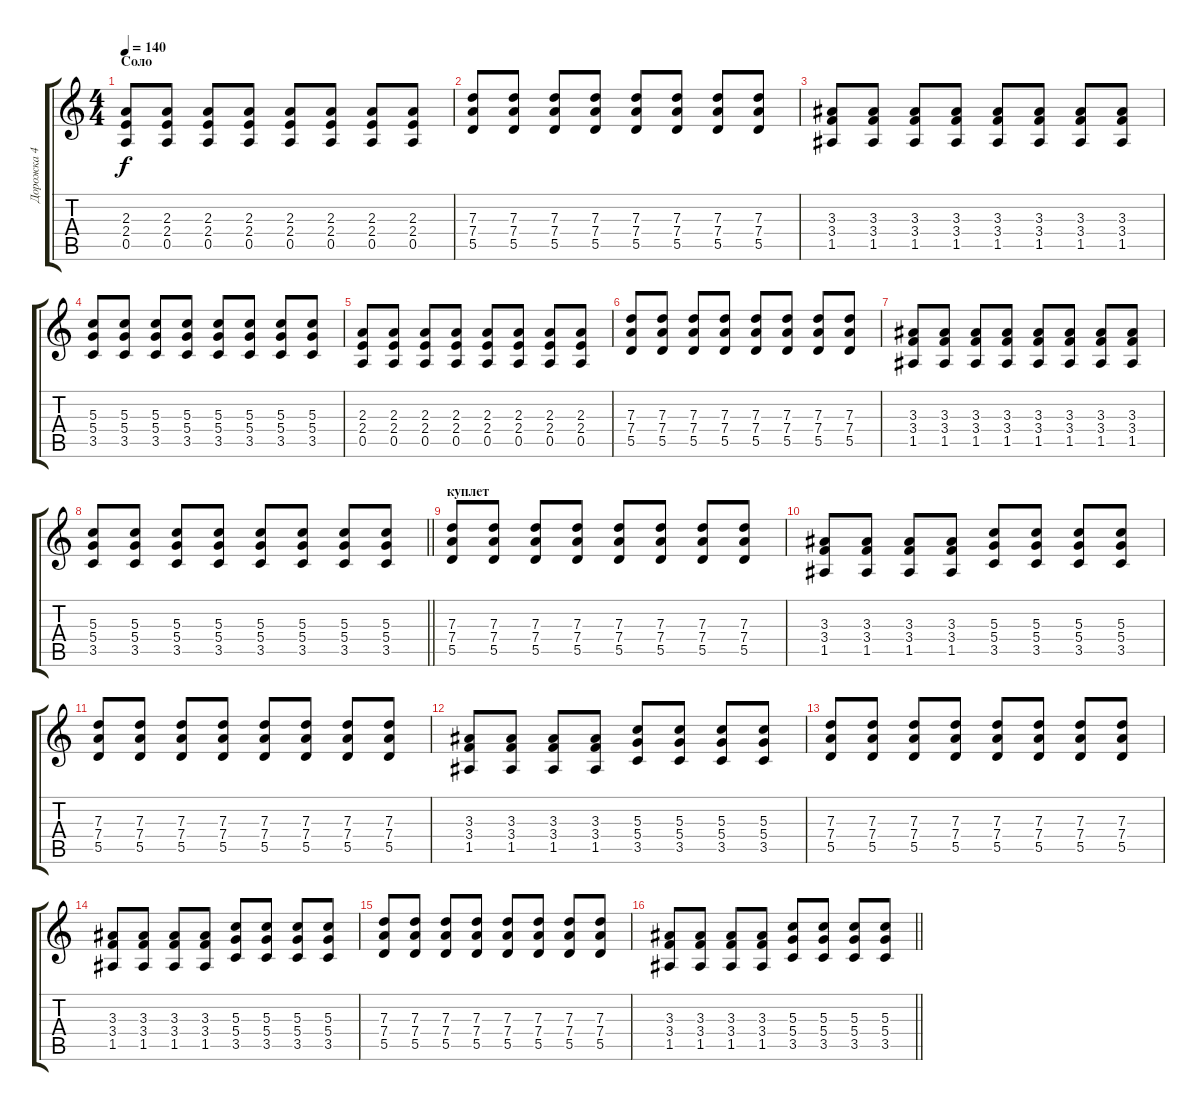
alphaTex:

\track ("Дорожка 4" "Дорожка 4") {instrument distortionguitar}
\staff {score tabs}
\tuning (E4 B3 G3 D3 A2 E2) {hide}
\ts (4 4)
\section ("" "Соло")
\tempo 140
\clef g2
\ks c
(2.3 2.4 0.5).8{dy f} (2.3 2.4 0.5).8 (2.3 2.4 0.5).8 (2.3 2.4 0.5).8 (2.3 2.4 0.5).8 (2.3 2.4 0.5).8 (2.3 2.4 0.5).8 (2.3 2.4 0.5).8 |
(7.3 7.4 5.5).8 (7.3 7.4 5.5).8 (7.3 7.4 5.5).8 (7.3 7.4 5.5).8 (7.3 7.4 5.5).8 (7.3 7.4 5.5).8 (7.3 7.4 5.5).8 (7.3 7.4 5.5).8 |
(3.3 3.4 1.5).8 (3.3 3.4 1.5).8 (3.3 3.4 1.5).8 (3.3 3.4 1.5).8 (3.3 3.4 1.5).8 (3.3 3.4 1.5).8 (3.3 3.4 1.5).8 (3.3 3.4 1.5).8 |
(5.3 5.4 3.5).8 (5.3 5.4 3.5).8 (5.3 5.4 3.5).8 (5.3 5.4 3.5).8 (5.3 5.4 3.5).8 (5.3 5.4 3.5).8 (5.3 5.4 3.5).8 (5.3 5.4 3.5).8 |
(2.3 2.4 0.5).8 (2.3 2.4 0.5).8 (2.3 2.4 0.5).8 (2.3 2.4 0.5).8 (2.3 2.4 0.5).8 (2.3 2.4 0.5).8 (2.3 2.4 0.5).8 (2.3 2.4 0.5).8 |
(7.3 7.4 5.5).8 (7.3 7.4 5.5).8 (7.3 7.4 5.5).8 (7.3 7.4 5.5).8 (7.3 7.4 5.5).8 (7.3 7.4 5.5).8 (7.3 7.4 5.5).8 (7.3 7.4 5.5).8 |
(3.3 3.4 1.5).8 (3.3 3.4 1.5).8 (3.3 3.4 1.5).8 (3.3 3.4 1.5).8 (3.3 3.4 1.5).8 (3.3 3.4 1.5).8 (3.3 3.4 1.5).8 (3.3 3.4 1.5).8 |
\barLineRight lightlight
(5.3 5.4 3.5).8 (5.3 5.4 3.5).8 (5.3 5.4 3.5).8 (5.3 5.4 3.5).8 (5.3 5.4 3.5).8 (5.3 5.4 3.5).8 (5.3 5.4 3.5).8 (5.3 5.4 3.5).8 |
\section ("" "куплет")
(7.3 7.4 5.5).8 (7.3 7.4 5.5).8 (7.3 7.4 5.5).8 (7.3 7.4 5.5).8 (7.3 7.4 5.5).8 (7.3 7.4 5.5).8 (7.3 7.4 5.5).8 (7.3 7.4 5.5).8 |
(3.3 3.4 1.5).8 (3.3 3.4 1.5).8 (3.3 3.4 1.5).8 (3.3 3.4 1.5).8 (5.3 5.4 3.5).8 (5.3 5.4 3.5).8 (5.3 5.4 3.5).8 (5.3 5.4 3.5).8 |
(7.3 7.4 5.5).8 (7.3 7.4 5.5).8 (7.3 7.4 5.5).8 (7.3 7.4 5.5).8 (7.3 7.4 5.5).8 (7.3 7.4 5.5).8 (7.3 7.4 5.5).8 (7.3 7.4 5.5).8 |
(3.3 3.4 1.5).8 (3.3 3.4 1.5).8 (3.3 3.4 1.5).8 (3.3 3.4 1.5).8 (5.3 5.4 3.5).8 (5.3 5.4 3.5).8 (5.3 5.4 3.5).8 (5.3 5.4 3.5).8 |
(7.3 7.4 5.5).8 (7.3 7.4 5.5).8 (7.3 7.4 5.5).8 (7.3 7.4 5.5).8 (7.3 7.4 5.5).8 (7.3 7.4 5.5).8 (7.3 7.4 5.5).8 (7.3 7.4 5.5).8 |
(3.3 3.4 1.5).8 (3.3 3.4 1.5).8 (3.3 3.4 1.5).8 (3.3 3.4 1.5).8 (5.3 5.4 3.5).8 (5.3 5.4 3.5).8 (5.3 5.4 3.5).8 (5.3 5.4 3.5).8 |
(7.3 7.4 5.5).8 (7.3 7.4 5.5).8 (7.3 7.4 5.5).8 (7.3 7.4 5.5).8 (7.3 7.4 5.5).8 (7.3 7.4 5.5).8 (7.3 7.4 5.5).8 (7.3 7.4 5.5).8 |
\barLineRight lightlight
(3.3 3.4 1.5).8 (3.3 3.4 1.5).8 (3.3 3.4 1.5).8 (3.3 3.4 1.5).8 (5.3 5.4 3.5).8 (5.3 5.4 3.5).8 (5.3 5.4 3.5).8 (5.3 5.4 3.5).8
